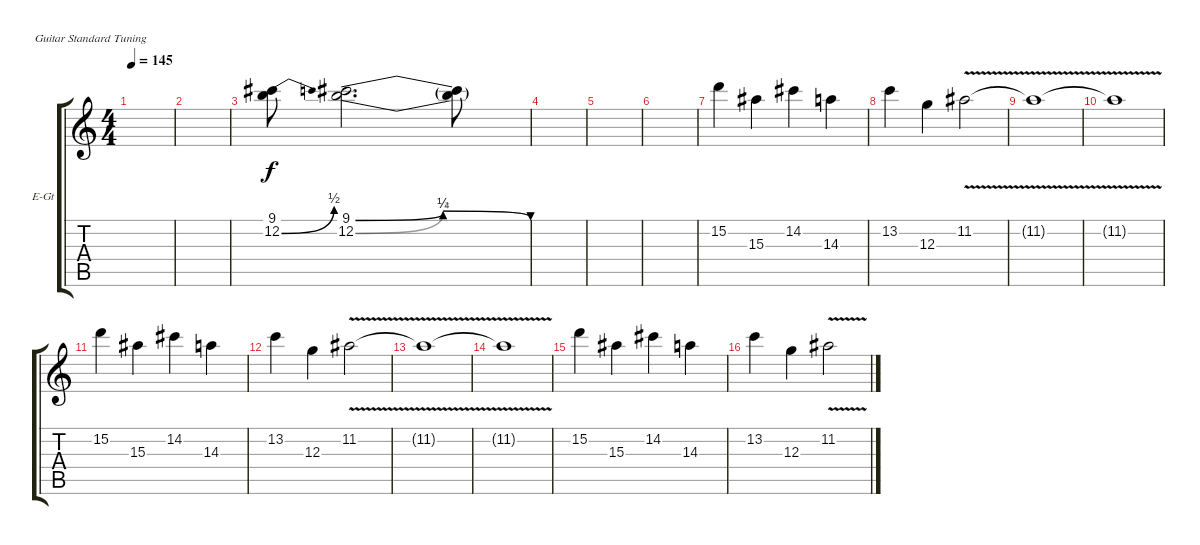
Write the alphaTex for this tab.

\defaultSystemsLayout 4
\bracketExtendMode groupsimilarinstruments
\firstSystemTrackNameOrientation horizontal
\otherSystemsTrackNameOrientation horizontal
\track ("Cook" "E-Gt") {instrument electricguitarclean}
\staff {score tabs}
\tuning (E4 B3 G3 D3 A2 E2)
\ts (4 4)
\tempo 145
\clef g2
\ks c
|
|
(9.1 12.2{be (bend 0 0 17.4 2)}).8 (9.1{be (bendrelease 0 0 22.8 1 37.199999999999996 1 59.4 0)} 12.2{be (bendrelease 0 0 18.599999999999998 2 28.799999999999997 2 40.199999999999996 0)}).2{d} (9.1{t} 12.2{t}).8 |
|
|
|
15.2.4 15.3.4 14.2.4 14.3.4 |
13.2.4 12.3.4 11.2{v}.2 |
11.2{v t}.1 |
11.2{v t}.1 |
15.2.4 15.3.4 14.2.4 14.3.4 |
13.2.4 12.3.4 11.2{v}.2 |
11.2{v t}.1 |
11.2{v t}.1 |
15.2.4 15.3.4 14.2.4 14.3.4 |
13.2.4 12.3.4 11.2{v}.2
